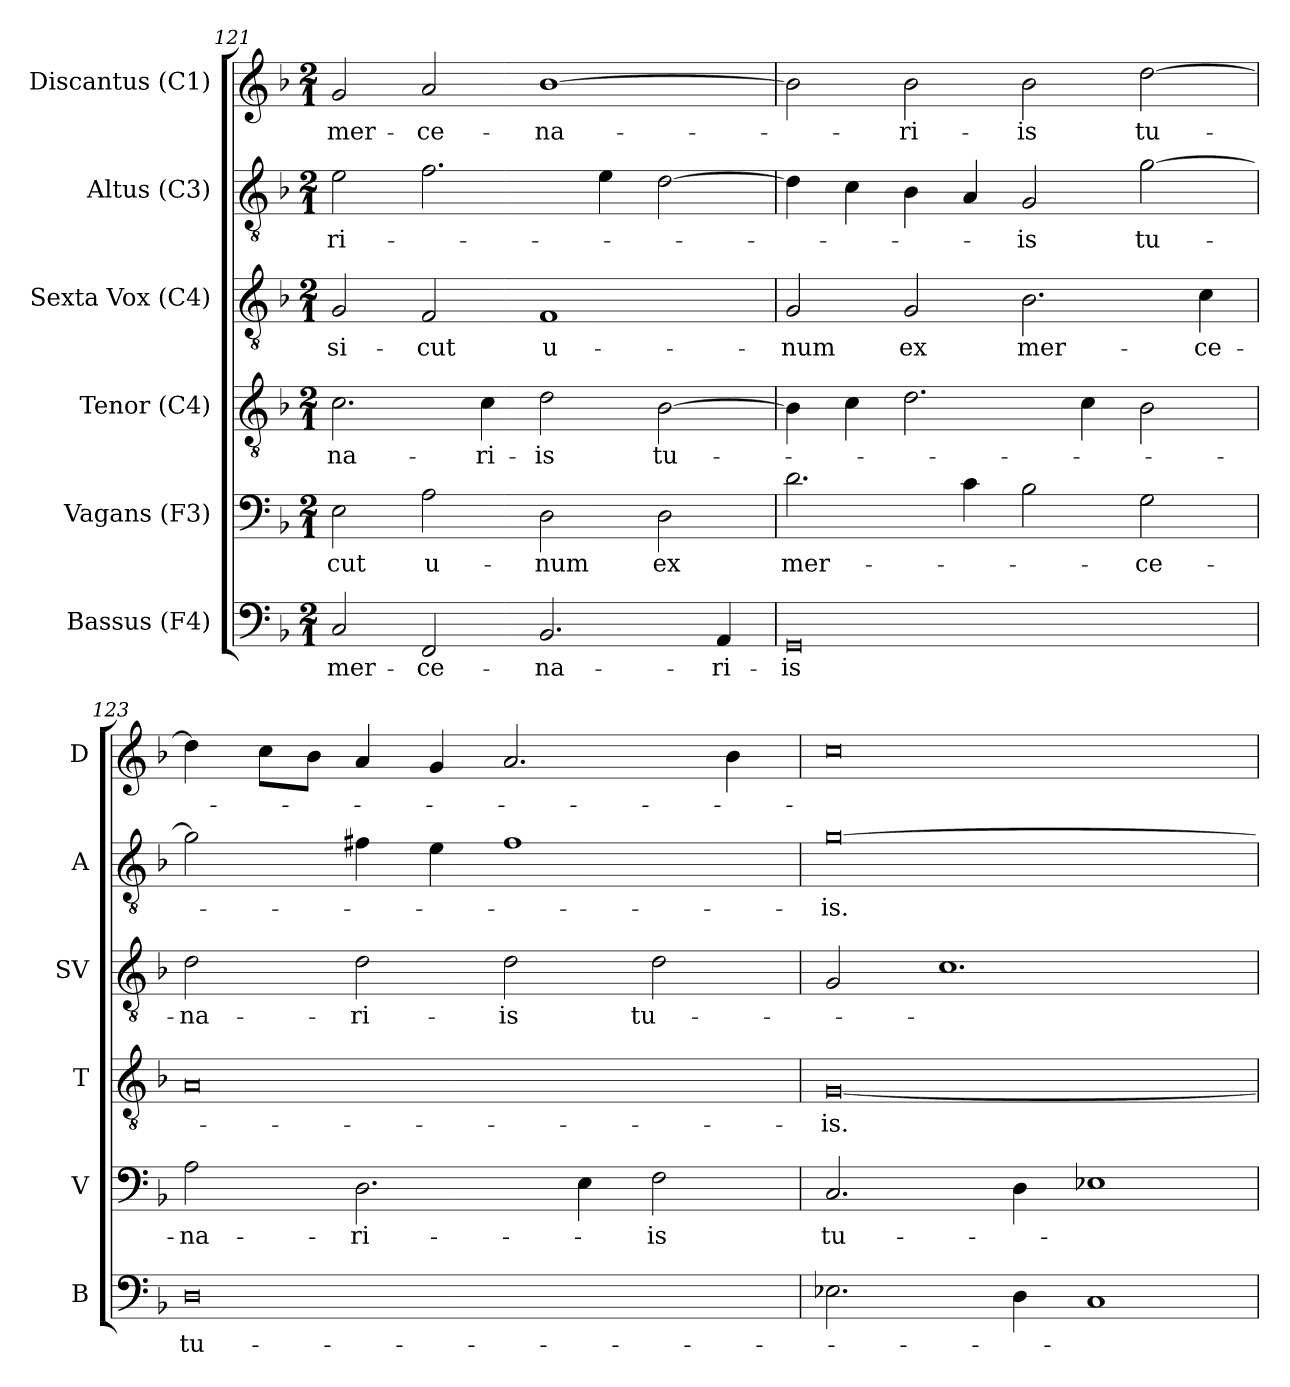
**kern	**text	**kern	**text	**kern	**text	**kern	**text	**kern	**text	**kern	**text
*part6	*part6	*part5	*part5	*part4	*part4	*part3	*part3	*part2	*part2	*part1	*part1
*staff6	*staff6	*staff5	*staff5	*staff4	*staff4	*staff3	*staff3	*staff2	*staff2	*staff1	*staff1
*I"Bassus (F4)	*	*I"Vagans (F3)	*	*I"Tenor (C4)	*	*I"Sexta Vox (C4)	*	*I"Altus (C3)	*	*I"Discantus (C1)	*
*I'B	*	*I'V	*	*I'T	*	*I'SV	*	*I'A	*	*I'D	*
*clefF4	*	*clefF4	*	*clefGv2	*	*clefGv2	*	*clefGv2	*	*clefG2	*
*	*	*	*	*	*	*ITrd7c12	*	*	*	*	*
*k[b-]	*	*k[b-]	*	*k[b-]	*	*k[b-]	*	*k[b-]	*	*k[b-]	*
*F:	*	*F:	*	*F:	*	*F:	*	*F:	*	*F:	*
*M2/1	*	*M2/1	*	*M2/1	*	*M2/1	*	*M2/1	*	*M2/1	*
=121	=121	=121	=121	=121	=121	=121	=121	=121	=121	=121	=121
!	!LO:LY:b:color=#000000	!	!	!	!	!	!	!	!	!	!
!	!	!	!LO:LY:b:color=#000000	!	!	!	!	!	!	!	!
!	!	!	!	!	!LO:LY:b:color=#000000	!	!	!	!	!	!
!	!	!	!	!	!	!	!LO:LY:b:color=#000000	!	!	!	!
!	!	!	!	!	!	!	!	!	!LO:LY:b:color=#000000	!	!
!	!	!	!	!	!	!	!	!	!	!	!LO:LY:b:color=#000000
2Ci/	mer-	2Ei\	-cut	2.ci\	-na-	2GGi/	si-	2ei\	-ri-	2gi/	mer-
!	!LO:LY:b:color=#000000	!	!	!	!	!	!	!	!	!	!
!	!	!	!LO:LY:b:color=#000000	!	!	!	!	!	!	!	!
!	!	!	!	!	!	!	!LO:LY:b:color=#000000	!	!	!	!
!	!	!	!	!	!	!	!	!	!	!	!LO:LY:b:color=#000000
2FFi/	-ce-	2Ai\	u-	.	.	2FFi/	-cut	2.fi\	.	2ai/	-ce-
!	!	!	!	!	!LO:LY:b:color=#000000	!	!	!	!	!	!
.	.	.	.	4ci\	-ri-	.	.	.	.	.	.
!	!LO:LY:b:color=#000000	!	!	!	!	!	!	!	!	!	!
!	!	!	!LO:LY:b:color=#000000	!	!	!	!	!	!	!	!
!	!	!	!	!	!LO:LY:b:color=#000000	!	!	!	!	!	!
!	!	!	!	!	!	!	!LO:LY:b:color=#000000	!	!	!	!
!	!	!	!	!	!	!	!	!	!	!	!LO:LY:b:color=#000000
2.BB-i/	-na-	2Di\	-num	2di\	-is	1FFi	u-	.	.	[1b-i	-na-
.	.	.	.	.	.	.	.	4ei\	.	.	.
!	!	!	!LO:LY:b:color=#000000	!	!	!	!	!	!	!	!
!	!	!	!	!	!LO:LY:b:color=#000000	!	!	!	!	!	!
.	.	2Di\	ex	[2B-i\	tu-	.	.	[2di\	.	.	.
!	!LO:LY:b:color=#000000	!	!	!	!	!	!	!	!	!	!
4AAi/	-ri-	.	.	.	.	.	.	.	.	.	.
=122	=122	=122	=122	=122	=122	=122	=122	=122	=122	=122	=122
!	!LO:LY:b:color=#000000	!	!	!	!	!	!	!	!	!	!
!	!	!	!LO:LY:b:color=#000000	!	!	!	!	!	!	!	!
!	!	!	!	!	!	!	!LO:LY:b:color=#000000	!	!	!	!
0GGi	-is	2.di\	mer-	4B-i\]	.	2GGi/	-num	4di\]	.	2b-i\]	.
.	.	.	.	4ci\	.	.	.	4ci\	.	.	.
!	!	!	!	!	!	!	!LO:LY:b:color=#000000	!	!	!	!
!	!	!	!	!	!	!	!	!	!	!	!LO:LY:b:color=#000000
.	.	.	.	2.di\	.	2GGi/	ex	4B-i\	.	2b-i\	-ri-
.	.	4ci\	.	.	.	.	.	4Ai/	.	.	.
!	!	!	!	!	!	!	!LO:LY:b:color=#000000	!	!	!	!
!	!	!	!	!	!	!	!	!	!LO:LY:b:color=#000000	!	!
!	!	!	!	!	!	!	!	!	!	!	!LO:LY:b:color=#000000
.	.	2B-i\	.	.	.	2.BB-i\	mer-	2Gi/	-is	2b-i\	-is
.	.	.	.	4ci\	.	.	.	.	.	.	.
!	!	!	!LO:LY:b:color=#000000	!	!	!	!	!	!	!	!
!	!	!	!	!	!	!	!	!	!LO:LY:b:color=#000000	!	!
!	!	!	!	!	!	!	!	!	!	!	!LO:LY:b:color=#000000
.	.	2Gi\	-ce-	2B-i\	.	.	.	[2gi\	tu-	[2ddi\	tu-
!	!	!	!	!	!	!	!LO:LY:b:color=#000000	!	!	!	!
.	.	.	.	.	.	4Ci\	-ce-	.	.	.	.
!!LO:LB:g=z
=123	=123	=123	=123	=123	=123	=123	=123	=123	=123	=123	=123
!	!LO:LY:b:color=#000000	!	!	!	!	!	!	!	!	!	!
!	!	!	!LO:LY:b:color=#000000	!	!	!	!	!	!	!	!
!	!	!	!	!	!	!	!LO:LY:b:color=#000000	!	!	!	!
0Di	tu-	2Ai\	-na-	0Ai	.	2Di\	-na-	2gi\]	.	4ddi\]	.
.	.	.	.	.	.	.	.	.	.	8cci\L	.
.	.	.	.	.	.	.	.	.	.	8b-i\J	.
!	!	!	!LO:LY:b:color=#000000	!	!	!	!	!	!	!	!
!	!	!	!	!	!	!	!LO:LY:b:color=#000000	!	!	!	!
.	.	2.Di\	-ri-	.	.	2Di\	-ri-	4f#i\	.	4ai/	.
.	.	.	.	.	.	.	.	4ei\	.	4gi/	.
!	!	!	!	!	!	!	!LO:LY:b:color=#000000	!	!	!	!
.	.	.	.	.	.	2Di\	-is	1f#i	.	2.ai/	.
.	.	4Ei\	.	.	.	.	.	.	.	.	.
!	!	!	!LO:LY:b:color=#000000	!	!	!	!	!	!	!	!
!	!	!	!	!	!	!	!LO:LY:b:color=#000000	!	!	!	!
.	.	2Fi\	-is	.	.	2Di\	tu-	.	.	.	.
.	.	.	.	.	.	.	.	.	.	4b-i\	.
=124	=124	=124	=124	=124	=124	=124	=124	=124	=124	=124	=124
!	!	!	!LO:LY:b:color=#000000	!	!	!	!	!	!	!	!
!	!	!	!	!	!LO:LY:b:color=#000000	!	!	!	!	!	!
!	!	!	!	!	!	!	!	!	!LO:LY:b:color=#000000	!	!
2.E-Xi\	.	2.Ci/	tu-	[0Gi	-is.	2GGi/	.	[0gi	-is.	0cci	.
.	.	.	.	.	.	1.Ci	.	.	.	.	.
4Di\	.	4Di\	.	.	.	.	.	.	.	.	.
1Ci	.	1E-Xi	.	.	.	.	.	.	.	.	.
=	=	=	=	=	=	=	=	=	=	=	=
*-	*-	*-	*-	*-	*-	*-	*-	*-	*-	*-	*-
